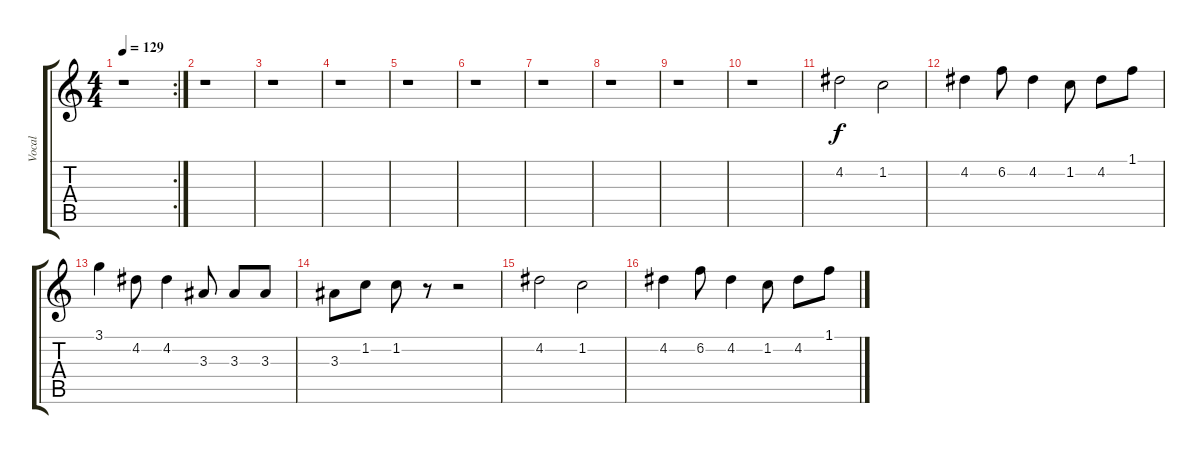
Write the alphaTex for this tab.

\track ("Vocal" "Vocal") {instrument stringensemble1}
\staff {score tabs}
\tuning (E5 B4 G4 D4 A3 E3) {hide}
\rc 2
\ts (4 4)
\tempo 129
\clef g2
\ks c
r.1{dy f} |
r.1 |
r.1 |
r.1 |
r.1 |
r.1 |
r.1 |
r.1 |
r.1 |
r.1 |
4.2.2 1.2.2 |
4.2.4 6.2.8 4.2.4 1.2.8 4.2.8 1.1.8 |
3.1.4 4.2.8 4.2.4 3.3.8 3.3.8 3.3.8 |
3.3.8 1.2.8 1.2.8 r.8 r.2 |
4.2.2 1.2.2 |
4.2.4 6.2.8 4.2.4 1.2.8 4.2.8 1.1.8
